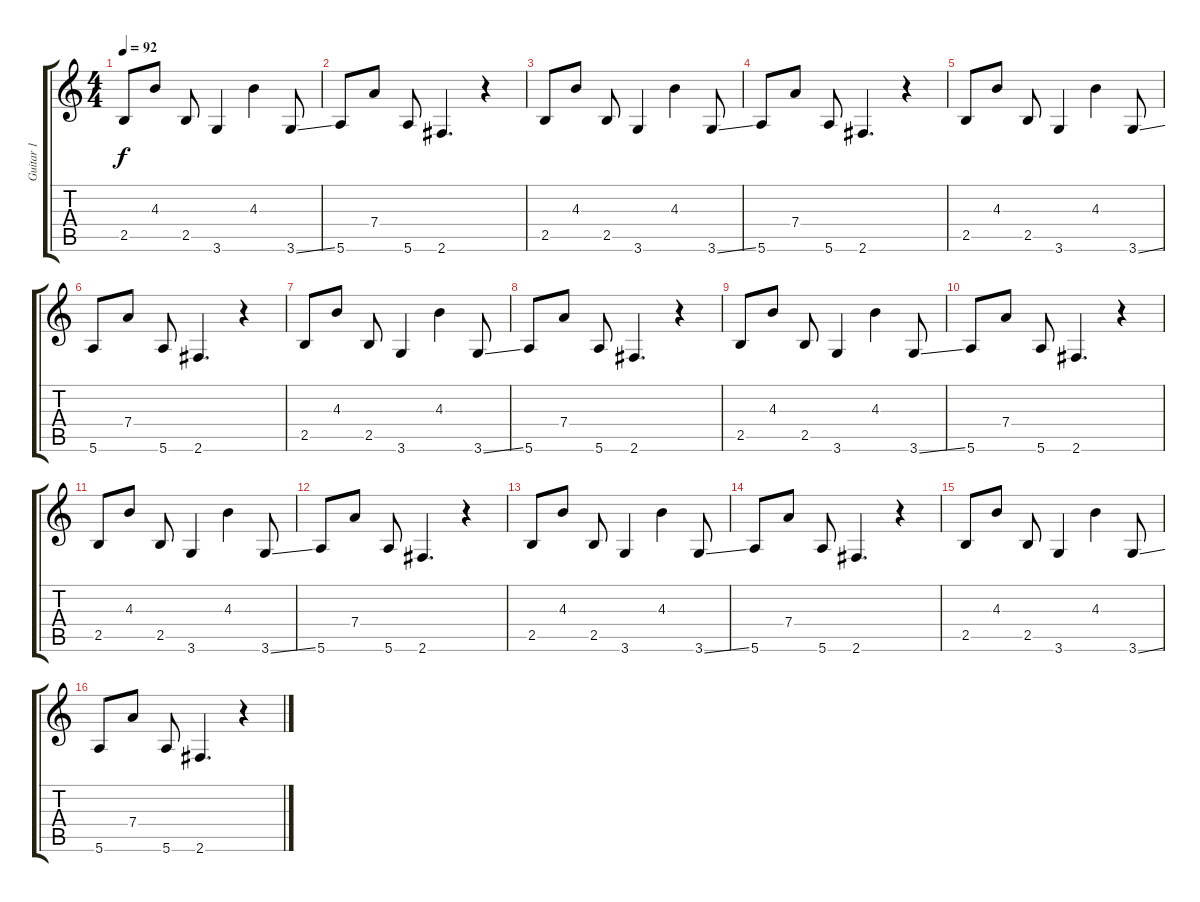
\track ("Guitar 1" "Guitar 1") {instrument electricguitarclean}
\staff {score tabs}
\tuning (E4 B3 G3 D3 A2 E2) {hide}
\ts (4 4)
\tempo 92
\clef g2
\ks c
2.5.8{dy f instrument electricguitarclean} 4.3.8 2.5.8 3.6.4 4.3.4 3.6{ss}.8 |
5.6.8 7.4.8 5.6.8 2.6.4{d} r.4 |
2.5.8 4.3.8 2.5.8 3.6.4 4.3.4 3.6{ss}.8 |
5.6.8 7.4.8 5.6.8 2.6.4{d} r.4 |
2.5.8 4.3.8 2.5.8 3.6.4 4.3.4 3.6{ss}.8 |
5.6.8 7.4.8 5.6.8 2.6.4{d} r.4 |
2.5.8 4.3.8 2.5.8 3.6.4 4.3.4 3.6{ss}.8 |
5.6.8 7.4.8 5.6.8 2.6.4{d} r.4 |
2.5.8 4.3.8 2.5.8 3.6.4 4.3.4 3.6{ss}.8 |
5.6.8 7.4.8 5.6.8 2.6.4{d} r.4 |
2.5.8 4.3.8 2.5.8 3.6.4 4.3.4 3.6{ss}.8 |
5.6.8 7.4.8 5.6.8 2.6.4{d} r.4 |
2.5.8 4.3.8 2.5.8 3.6.4 4.3.4 3.6{ss}.8 |
5.6.8 7.4.8 5.6.8 2.6.4{d} r.4 |
2.5.8 4.3.8 2.5.8 3.6.4 4.3.4 3.6{ss}.8 |
5.6.8 7.4.8 5.6.8 2.6.4{d} r.4
